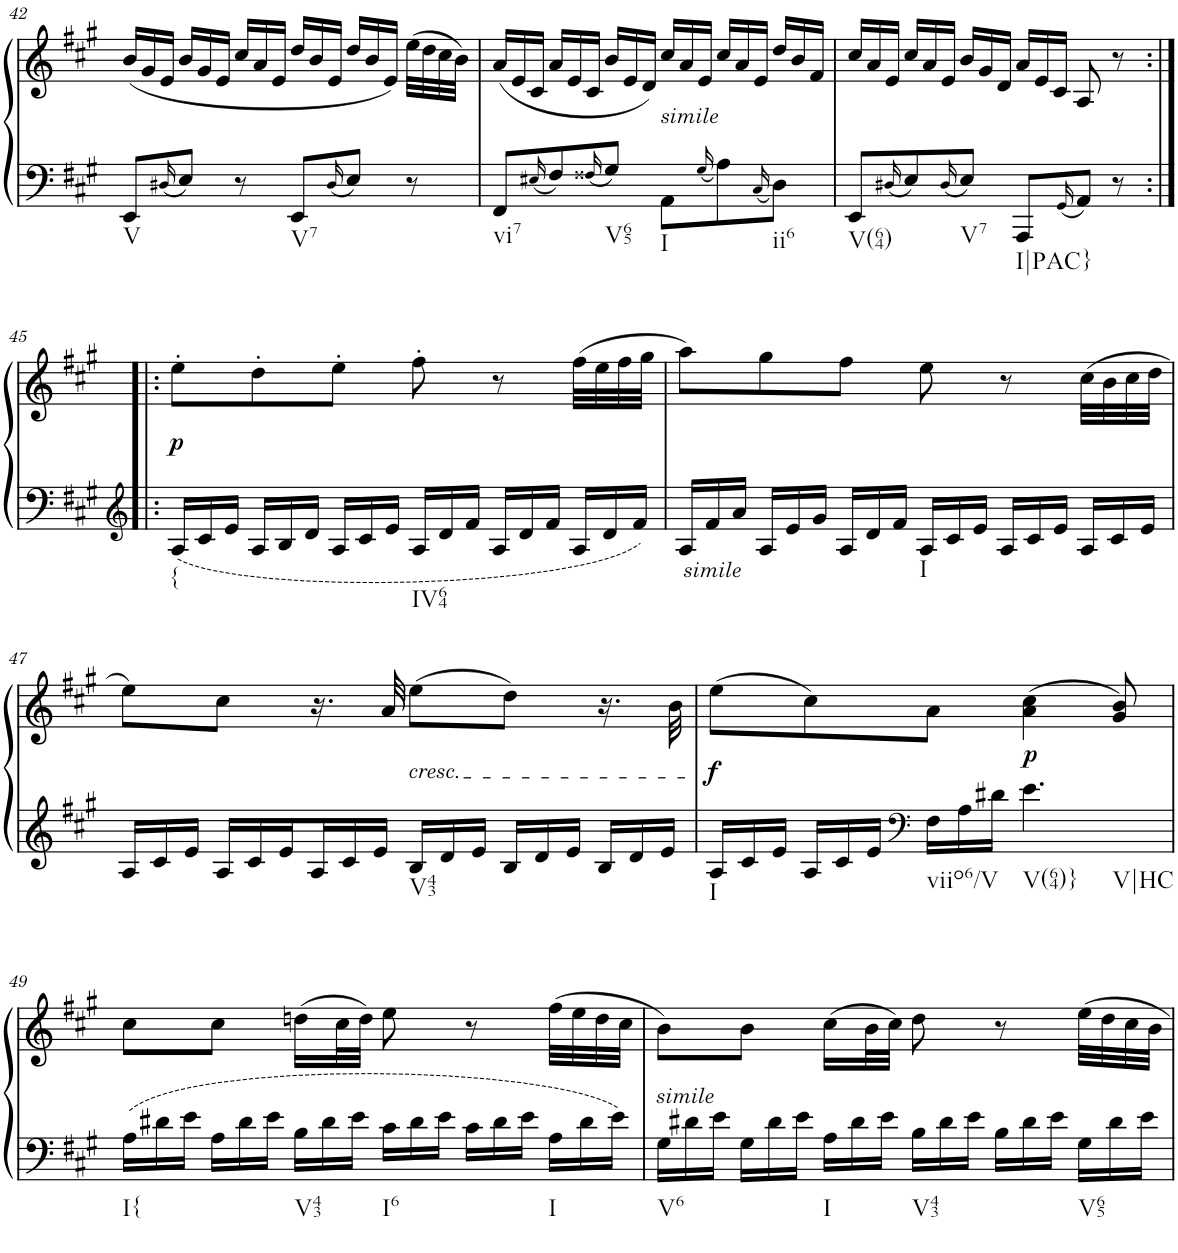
**kern	**kern	**dynam
*part1	*part1	*part1
*staff2	*staff1	*staff1/2
*I"Piano	*	*
*I'Pno.	*	*
!!LO:PB:g=z
*clefF4	*clefG2	*
*k[f#c#g#]	*k[f#c#g#]	*
*M6/8	*M6/8	*
*	*Xtuplet	*
=42	=42	=42
!LO:TX:b:t=V	!	!
8EE/L	(24b/LL	.
.	24g#/	.
.	24e/JJ	.
16qD#X/	.	.
8E/J	24b/LL	.
.	24g#/	.
.	24e/JJ	.
8r	24cc#/LL	.
.	24a/	.
.	24e/JJ	.
!LO:TX:b:t=V7	!	!
8EE/L	24dd/LL	.
.	24b/	.
.	24e/JJ	.
16qD#/	.	.
8E/J	24dd/LL	.
.	24b/	.
.	24e/JJ)	.
8r	(32ee\LLL	.
.	32dd\	.
.	32cc#\	.
.	32b\JJJ)	.
=43	=43	=43
!LO:TX:b:t=vi7	!	!
8FF#/L	(24a/LL	.
.	24e/	.
.	24c#/JJ	.
16qE#X/	.	.
8F#/	24a/LL	.
.	24e/	.
.	24c#/JJ	.
16qF##X/	.	.
!LO:TX:b:t=V65	!	!
8G#/J	24b/LL	.
.	24e/	.
.	24d/JJ)	.
!	!LO:TX:b:i:t=simile	!
!LO:TX:b:t=I	!	!
8AA\L	24cc#/LL	.
.	24a/	.
.	24e/JJ	.
16qG#/	.	.
8A\	24cc#/LL	.
.	24a/	.
.	24e/JJ	.
16qC#/	.	.
!LO:TX:b:t=ii6	!	!
8D\J	24dd/LL	.
.	24b/	.
.	24f#/JJ	.
=44	=44	=44
!LO:TX:b:t=V(64)	!	!
8EE/L	24cc#/LL	.
.	24a/	.
.	24e/JJ	.
16qD#X/	.	.
8E/	24cc#/LL	.
.	24a/	.
.	24e/JJ	.
16qD#/	.	.
!LO:TX:b:t=V7	!	!
8E/J	24b/LL	.
.	24g#/	.
.	24d/JJ	.
!LO:TX:b:t=I|PAC}	!	!
8AAA/L	24a/LL	.
.	24e/	.
.	24c#/JJ	.
16qGG#/	.	.
8AA/J	8A/	.
8r	8r	.
!!LO:LB:g=z
=45:|!|:	=45:|!|:	=45:|!|:
*clefG2	*	*
*Xtuplet	*	*
!LO:TX:b:t={	!	!
!	!	!LO:DY:b
24A/LL	8ee'\L	p
24c#/	.	.
24e/JJ	.	.
24A/LL	8dd'\	.
24B/	.	.
24d/JJ	.	.
24A/LL	8ee'\J	.
24c#/	.	.
24e/JJ	.	.
!LO:TX:b:t=IV64	!	!
24A/LL	8ff#'\	.
24d/	.	.
24f#/JJ	.	.
24A/LL	8r	.
24d/	.	.
24f#/JJ	.	.
24A/LL	(32ff#\LLL	.
.	32ee\	.
24d/	.	.
.	32ff#\	.
24f#/JJ	.	.
.	32gg#\JJJ	.
=46	=46	=46
!LO:TX:b:i:t=simile	!	!
24A/LL	8aa\L)	.
24f#/	.	.
24a/JJ	.	.
24A/LL	8gg#\	.
24e/	.	.
24g#/JJ	.	.
24A/LL	8ff#\J	.
24d/	.	.
24f#/JJ	.	.
!LO:TX:b:t=I	!	!
24A/LL	8ee\	.
24c#/	.	.
24e/JJ	.	.
24A/LL	8r	.
24c#/	.	.
24e/JJ	.	.
24A/LL	(32cc#\LLL	.
.	32b\	.
24c#/	.	.
.	32cc#\	.
24e/JJ	.	.
.	32dd\JJJ	.
!!LO:LB:g=z
=47	=47	=47
24A/LL	8ee\L)	.
24c#/	.	.
24e/JJ	.	.
24A/LL	8cc#\J	.
24c#/	.	.
24e/	.	.
24A/	16.r	.
24c#/	.	.
24e/JJ	.	.
.	32a/	.
!	!LO:TX:b:i:t=cresc.	!
!LO:TX:b:t=V43	!	!
24B/LL	(8ee\L	.
24d/	.	.
24e/JJ	.	.
24B/LL	8dd\J)	.
24d/	.	.
24e/JJ	.	.
24B/LL	16.r	.
24d/	.	.
24e/JJ	.	.
.	32b\	.
=48	=48	=48
!LO:TX:b:t=I	!	!
!	!	!LO:DY:b
24A/LL	(8ee\L	f
24c#/	.	.
24e/JJ	.	.
24A/LL	8cc#\)	.
24c#/	.	.
24e/JJ	.	.
*clefF4	*	*
!LO:TX:b:t=viio6/V	!	!
24F#\LL	8a\J	.
24A\	.	.
24d#X\JJ	.	.
!LO:TX:b:t=V(64)}	!	!
!LO:TX:b:t=V|HC	!	!
!	!	!LO:DY:b
4.e\	(4a\ 4cc#\	p
.	8g#/ 8b/)	.
!!LO:LB:g=z
=49	=49	=49
!LO:TX:b:t=I{	!	!
24A\LL	8cc#\L	.
24d#X\	.	.
24e\JJ	.	.
24A\LL	8cc#\J	.
24d#\	.	.
24e\JJ	.	.
!LO:TX:b:t=V43	!	!
24B\LL	(16ddn\LL	.
24d#\	.	.
.	32cc#\L	.
24e\JJ	.	.
.	32dd\JJJ)	.
!LO:TX:b:t=I6	!	!
24c#\LL	8ee\	.
24d#\	.	.
24e\JJ	.	.
24c#\LL	8r	.
24d#\	.	.
24e\JJ	.	.
!LO:TX:b:t=I	!	!
24A\LL	(32ff#\LLL	.
.	32ee\	.
24d#\	.	.
.	32dd\	.
24e\JJ	.	.
.	32cc#\JJJ	.
=50	=50	=50
!LO:TX:a:i:t=simile	!	!
!LO:TX:b:t=V6	!	!
24G#\LL	8b\L)	.
24d#X\	.	.
24e\JJ	.	.
24G#\LL	8b\J	.
24d#\	.	.
24e\JJ	.	.
!LO:TX:b:t=I	!	!
24A\LL	(16cc#\LL	.
24d#\	.	.
.	32b\L	.
24e\JJ	.	.
.	32cc#\JJJ)	.
!LO:TX:b:t=V43	!	!
24B\LL	8dd\	.
24d#\	.	.
24e\JJ	.	.
24B\LL	8r	.
24d#\	.	.
24e\JJ	.	.
!LO:TX:b:t=V65	!	!
24G#\LL	32ee\LLL	.
.	32dd\	.
24d#\	.	.
.	32cc#\	.
24e\JJ	.	.
.	32b\JJJ	.
=	=	=
*-	*-	*-
